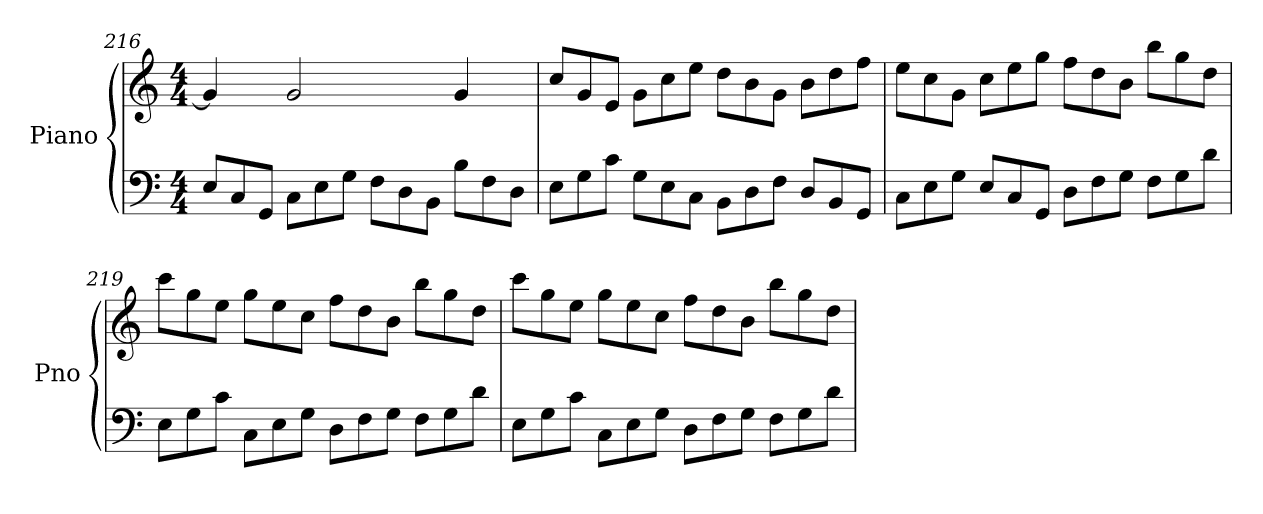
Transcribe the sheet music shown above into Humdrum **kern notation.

**kern	**kern	**dynam
*part1	*part1	*part1
*staff2	*staff1	*staff1/2
*I"Piano	*	*
*I'Pno	*	*
*clefF4	*clefG2	*
*k[]	*k[]	*
*M4/4	*M4/4	*
*Xtuplet	*	*
=216	=216	=216
12E/L	4g/]	.
12C/	.	.
12GG/J	.	.
12C\L	2g/	.
12E\	.	.
12G\J	.	.
12F\L	.	.
12D\	.	.
12BB\J	.	.
12B\L	4g/	.
12F\	.	.
12D\J	.	.
=217	=217	=217
*	*Xtuplet	*
12E\L	12cc/L	.
12G\	12g/	.
12c\J	12e/J	.
12G\L	12g\L	.
12E\	12cc\	.
12C\J	12ee\J	.
12BB\L	12dd\L	.
12D\	12b\	.
12F\J	12g\J	.
12D/L	12b\L	.
12BB/	12dd\	.
12GG/J	12ff\J	.
!!LO:LB:g=z
=218	=218	=218
12C\L	12ee\L	.
12E\	12cc\	.
12G\J	12g\J	.
12E/L	12cc\L	.
12C/	12ee\	.
12GG/J	12gg\J	.
12D\L	12ff\L	.
12F\	12dd\	.
12G\J	12b\J	.
12F\L	12bb\L	.
12G\	12gg\	.
12d\J	12dd\J	.
=219	=219	=219
!	!	!LO:DY:b
12E\L	12ccc\L	other-dynamics
12G\	12gg\	.
12c\J	12ee\J	.
12C\L	12gg\L	.
12E\	12ee\	.
12G\J	12cc\J	.
12D\L	12ff\L	.
12F\	12dd\	.
12G\J	12b\J	.
12F\L	12bb\L	.
12G\	12gg\	.
12d\J	12dd\J	.
=220	=220	=220
12E\L	12ccc\L	.
12G\	12gg\	.
12c\J	12ee\J	.
12C\L	12gg\L	.
12E\	12ee\	.
12G\J	12cc\J	.
12D\L	12ff\L	.
12F\	12dd\	.
12G\J	12b\J	.
12F\L	12bb\L	.
12G\	12gg\	.
12d\J	12dd\J	.
=	=	=
*-	*-	*-
